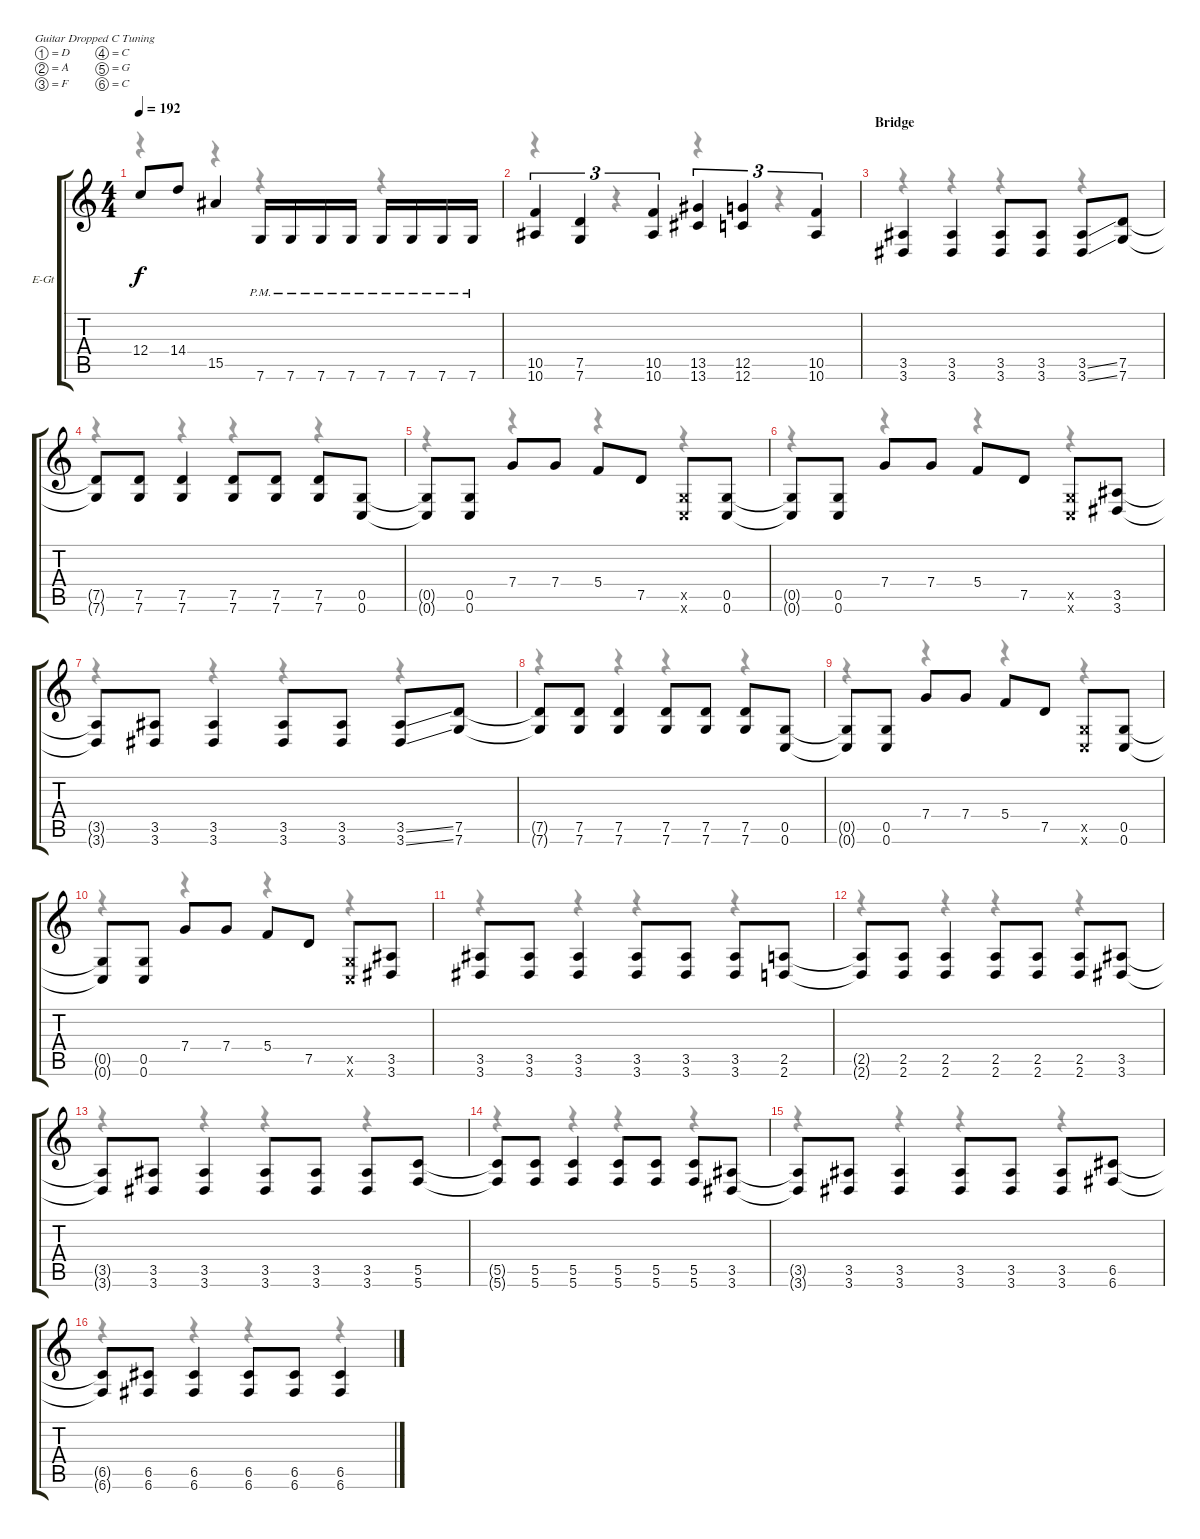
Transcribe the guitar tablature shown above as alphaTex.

\bracketExtendMode groupsimilarinstruments
\firstSystemTrackNameOrientation horizontal
\otherSystemsTrackNameOrientation horizontal
\track ("Matt (Drive)" "E-Gt") {instrument distortionguitar}
\staff {score tabs}
\tuning (D4 A3 F3 C3 G2 C2)
\voice
\ts (4 4)
\tempo 192
\clef g2
\ks c
12.4{t}.8{dy f} 14.4.8 15.5.4 7.6{pm}.16 7.6{pm}.16 7.6{pm}.16 7.6{pm}.16 7.6{pm}.16 7.6{pm}.16 7.6{pm}.16 7.6{pm}.16 |
(10.5 10.6).4{tu (3 2)} (7.5 7.6).4{tu (3 2)} (10.5 10.6).4{tu (3 2)} (13.5 13.6).4{tu (3 2)} (12.5 12.6).4{tu (3 2)} (10.5 10.6).4{tu (3 2)} |
\section ("" "Bridge")
(3.5 3.6).4 (3.5 3.6).4 (3.5 3.6).8 (3.5 3.6).8 (3.5{ss} 3.6{ss}).8 (7.5 7.6).8 |
(7.5{t} 7.6{t}).8 (7.5 7.6).8 (7.5 7.6).4 (7.5 7.6).8 (7.5 7.6).8 (7.5 7.6).8 (0.5 0.6).8 |
(0.5{t} 0.6{t}).8 (0.5 0.6).8 7.4.8 7.4.8 5.4.8 7.5.8 (0.5{x} 0.6{x}).8 (0.5 0.6).8 |
(0.5{t} 0.6{t}).8 (0.5 0.6).8 7.4.8 7.4.8 5.4.8 7.5.8 (0.5{x} 0.6{x}).8 (3.5 3.6).8 |
(3.5{t} 3.6{t}).8 (3.5 3.6).8 (3.5 3.6).4 (3.5 3.6).8 (3.5 3.6).8 (3.5{ss} 3.6{ss}).8 (7.5 7.6).8 |
(7.5{t} 7.6{t}).8 (7.5 7.6).8 (7.5 7.6).4 (7.5 7.6).8 (7.5 7.6).8 (7.5 7.6).8 (0.5 0.6).8 |
(0.5{t} 0.6{t}).8 (0.5 0.6).8 7.4.8 7.4.8 5.4.8 7.5.8 (0.5{x} 0.6{x}).8 (0.5 0.6).8 |
(0.5{t} 0.6{t}).8 (0.5 0.6).8 7.4.8 7.4.8 5.4.8 7.5.8 (0.5{x} 0.6{x}).8 (3.5 3.6).8 |
(3.5 3.6).8 (3.5 3.6).8 (3.5 3.6).4 (3.5 3.6).8 (3.5 3.6).8 (3.5 3.6).8 (2.5 2.6).8 |
(2.5{t} 2.6{t}).8 (2.5 2.6).8 (2.5 2.6).4 (2.5 2.6).8 (2.5 2.6).8 (2.5 2.6).8 (3.5 3.6).8 |
(3.5{t} 3.6{t}).8 (3.5 3.6).8 (3.5 3.6).4 (3.5 3.6).8 (3.5 3.6).8 (3.5 3.6).8 (5.5 5.6).8 |
(5.5{t} 5.6{t}).8 (5.5 5.6).8 (5.5 5.6).4 (5.5 5.6).8 (5.5 5.6).8 (5.5 5.6).8 (3.5 3.6).8 |
(3.5{t} 3.6{t}).8 (3.5 3.6).8 (3.5 3.6).4 (3.5 3.6).8 (3.5 3.6).8 (3.5 3.6).8 (6.5 6.6).8 |
(6.5{t} 6.6{t}).8 (6.5 6.6).8 (6.5 6.6).4 (6.5 6.6).8 (6.5 6.6).8 (6.5 6.6).4
\voice
\clef g2
\ottava regular
\simile none
\ks c
r.4{dy mf} r.4 r.4 r.4 |
r.4 r.4 r.4 r.4 |
r.4 r.4 r.4 r.4 |
r.4 r.4 r.4 r.4 |
r.4 r.4 r.4 r.4 |
r.4 r.4 r.4 r.4 |
r.4 r.4 r.4 r.4 |
r.4 r.4 r.4 r.4 |
r.4 r.4 r.4 r.4 |
r.4 r.4 r.4 r.4 |
r.4 r.4 r.4 r.4 |
r.4 r.4 r.4 r.4 |
r.4 r.4 r.4 r.4 |
r.4 r.4 r.4 r.4 |
r.4 r.4 r.4 r.4 |
r.4 r.4 r.4 r.4
